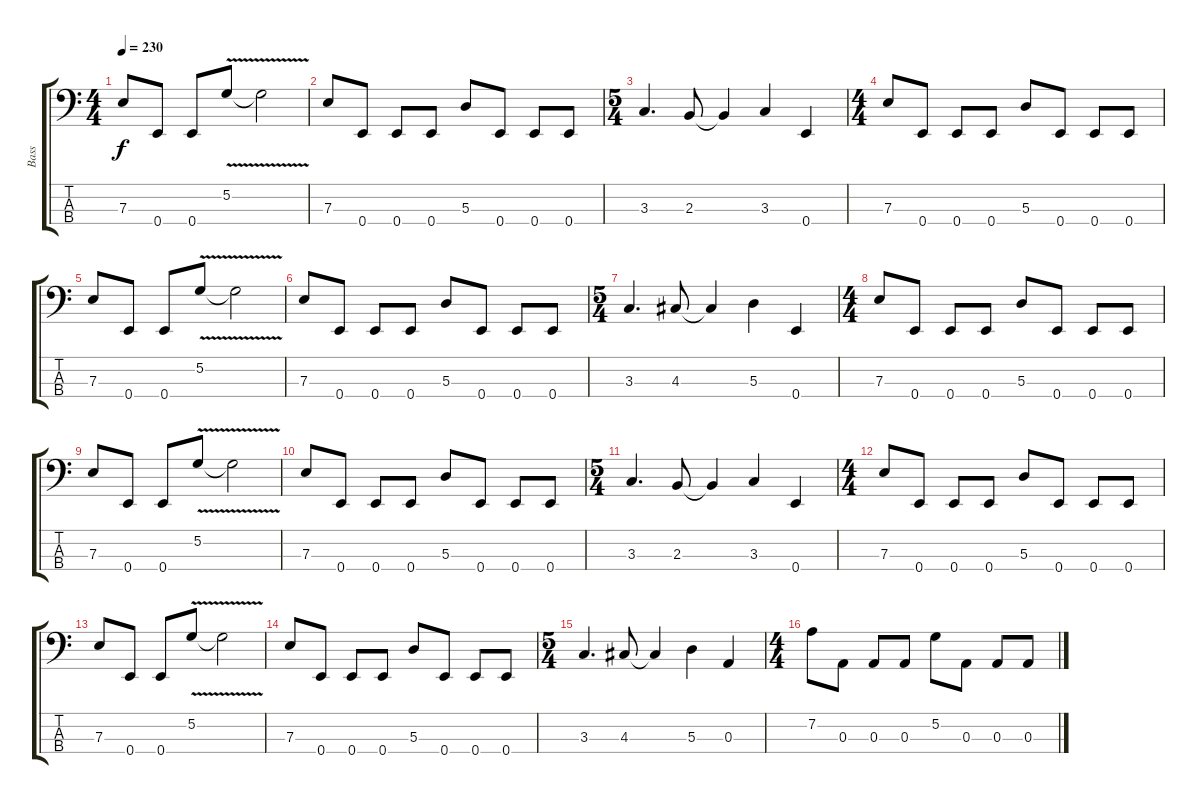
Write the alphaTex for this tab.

\track ("Bass" "Bass") {instrument electricbasspick}
\staff {score tabs}
\tuning (G2 D2 A1 E1) {hide}
\ts (4 4)
\tempo 230
\clef f4
\ks c
7.3.8{dy f} 0.4.8 0.4.8 5.2{v}.8 5.2{t}.2 |
7.3.8 0.4.8 0.4.8 0.4.8 5.3.8 0.4.8 0.4.8 0.4.8 |
\ts (5 4)
3.3.4{d} 2.3.8 2.3{t}.4 3.3.4 0.4.4 |
\ts (4 4)
7.3.8 0.4.8 0.4.8 0.4.8 5.3.8 0.4.8 0.4.8 0.4.8 |
7.3.8 0.4.8 0.4.8 5.2{v}.8 5.2{t}.2 |
7.3.8 0.4.8 0.4.8 0.4.8 5.3.8 0.4.8 0.4.8 0.4.8 |
\ts (5 4)
3.3.4{d} 4.3.8 4.3{t}.4 5.3.4 0.4.4 |
\ts (4 4)
7.3.8 0.4.8 0.4.8 0.4.8 5.3.8 0.4.8 0.4.8 0.4.8 |
7.3.8 0.4.8 0.4.8 5.2{v}.8 5.2{t}.2 |
7.3.8 0.4.8 0.4.8 0.4.8 5.3.8 0.4.8 0.4.8 0.4.8 |
\ts (5 4)
3.3.4{d} 2.3.8 2.3{t}.4 3.3.4 0.4.4 |
\ts (4 4)
7.3.8 0.4.8 0.4.8 0.4.8 5.3.8 0.4.8 0.4.8 0.4.8 |
7.3.8 0.4.8 0.4.8 5.2{v}.8 5.2{t}.2 |
7.3.8 0.4.8 0.4.8 0.4.8 5.3.8 0.4.8 0.4.8 0.4.8 |
\ts (5 4)
3.3.4{d} 4.3.8 4.3{t}.4 5.3.4 0.3.4 |
\ts (4 4)
7.2.8 0.3.8 0.3.8 0.3.8 5.2.8 0.3.8 0.3.8 0.3.8
